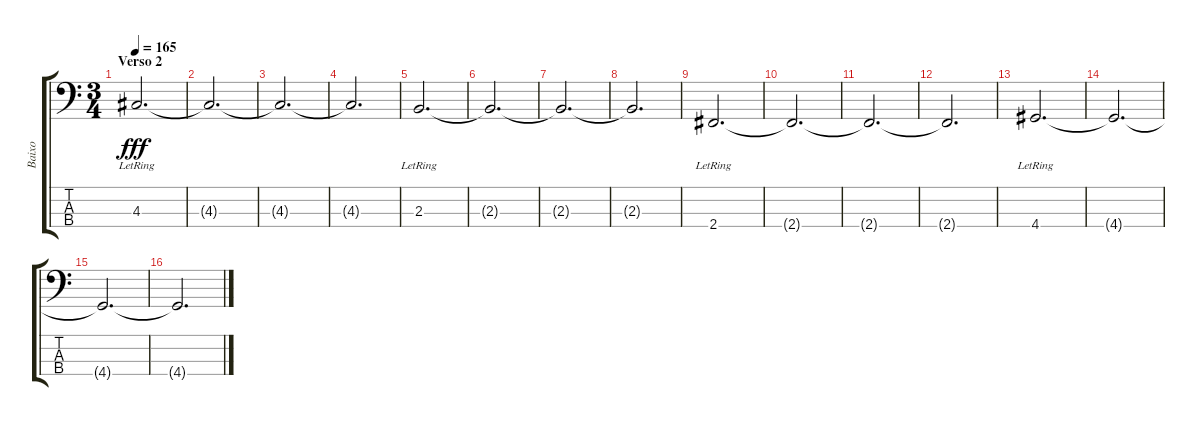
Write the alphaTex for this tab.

\track ("Baixo" "Baixo") {instrument electricbasspick}
\staff {score tabs}
\tuning (G2 D2 A1 E1) {hide}
\ts (3 4)
\section ("" "Verso 2")
\tempo 165
\clef f4
\ks c
4.3{lr}.2{d dy fff} |
4.3{t}.2{d} |
4.3{t}.2{d} |
4.3{t}.2{d} |
2.3{lr}.2{d} |
2.3{t}.2{d} |
2.3{t}.2{d} |
2.3{t}.2{d} |
2.4{lr}.2{d} |
2.4{t}.2{d} |
2.4{t}.2{d} |
2.4{t}.2{d} |
4.4{lr}.2{d} |
4.4{t}.2{d} |
4.4{t}.2{d} |
4.4{t}.2{d}
